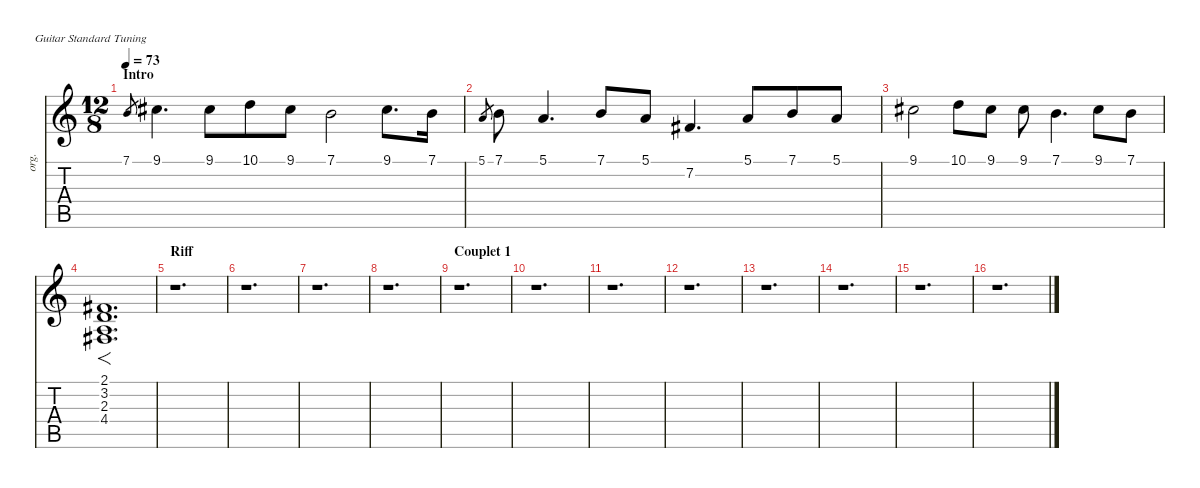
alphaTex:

\defaultSystemsLayout 4
\hideDynamics
\bracketExtendMode nobrackets
\otherSystemsTrackNameOrientation horizontal
\track ("Organ" "org.") {instrument churchorgan}
\staff {score tabs}
\tuning (E4 B3 G3 D3 A2 E2)
\ts (12 8)
\section ("" "Intro")
\tempo 73
\clef g2
\ks c
7.1.8{gr dy mf instrument churchorgan beam Up} 9.1{acc #}.4{d dy f beam Down} 9.1{acc #}.8{beam Down} 10.1.8{beam Down} 9.1{acc #}.8{beam Down} 7.1.2{beam Down} 9.1{acc #}.8{d beam Down} 7.1.16{beam Down} |
5.1.8{gr dy mf beam Up} 7.1.8{dy f beam Down} 5.1.4{d beam Up} 7.1.8{beam Up} 5.1.8{beam Up} 7.2{acc #}.4{d beam Up} 5.1.8{beam Up} 7.1.8{beam Up} 5.1.8{beam Up} |
9.1{acc #}.2{beam Down} 10.1.8{beam Down} 9.1{acc #}.8{beam Down} 9.1{acc #}.8{beam Down} 7.1.4{d beam Down} 9.1{acc #}.8{beam Down} 7.1.8{beam Down} |
(2.1{acc #} 3.2 2.3 4.4{acc #}).1{f d beam Up} |
\section ("" "Riff")
r.1{d beam Down} |
r.1{d beam Down} |
r.1{d beam Down} |
r.1{d beam Down} |
\section ("" "Couplet 1")
r.1{d beam Down} |
r.1{d beam Down} |
r.1{d beam Down} |
r.1{d beam Down} |
r.1{d beam Down} |
r.1{d beam Down} |
r.1{d beam Down} |
r.1{d beam Down}
